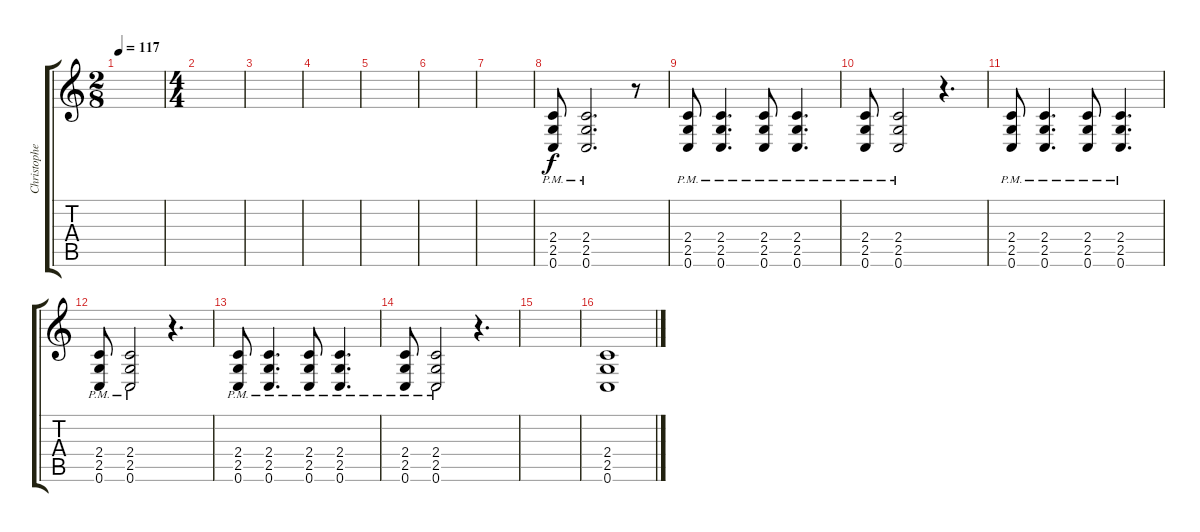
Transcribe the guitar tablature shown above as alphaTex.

\track ("Christopher Amott (Rythmus Guitar)" "Christophe") {instrument distortionguitar}
\staff {score tabs}
\tuning (C4 G3 Eb3 Bb2 F2 C2) {hide}
\ts (2 8)
\tempo 117
\clef g2
\ks c
|
\ts (4 4)
|
|
|
|
|
|
(2.4{pm} 2.5{pm} 0.6{pm}).8 (2.4{pm} 2.5{pm} 0.6{pm}).2{d} r.8 |
(2.4{pm} 2.5{pm} 0.6{pm}).8 (2.4{pm} 2.5{pm} 0.6{pm}).4{d} (2.4{pm} 2.5{pm} 0.6{pm}).8 (2.4{pm} 2.5{pm} 0.6{pm}).4{d} |
(2.4{pm} 2.5{pm} 0.6{pm}).8 (2.4{pm} 2.5{pm} 0.6{pm}).2 r.4{d} |
(2.4{pm} 2.5{pm} 0.6{pm}).8 (2.4{pm} 2.5{pm} 0.6{pm}).4{d} (2.4{pm} 2.5{pm} 0.6{pm}).8 (2.4{pm} 2.5{pm} 0.6{pm}).4{d} |
(2.4{pm} 2.5{pm} 0.6{pm}).8 (2.4{pm} 2.5{pm} 0.6{pm}).2 r.4{d} |
(2.4{pm} 2.5{pm} 0.6{pm}).8 (2.4{pm} 2.5{pm} 0.6{pm}).4{d} (2.4{pm} 2.5{pm} 0.6{pm}).8 (2.4{pm} 2.5{pm} 0.6{pm}).4{d} |
(2.4{pm} 2.5{pm} 0.6{pm}).8 (2.4{pm} 2.5{pm} 0.6{pm}).2 r.4{d} |
|
(2.4 2.5 0.6).1
